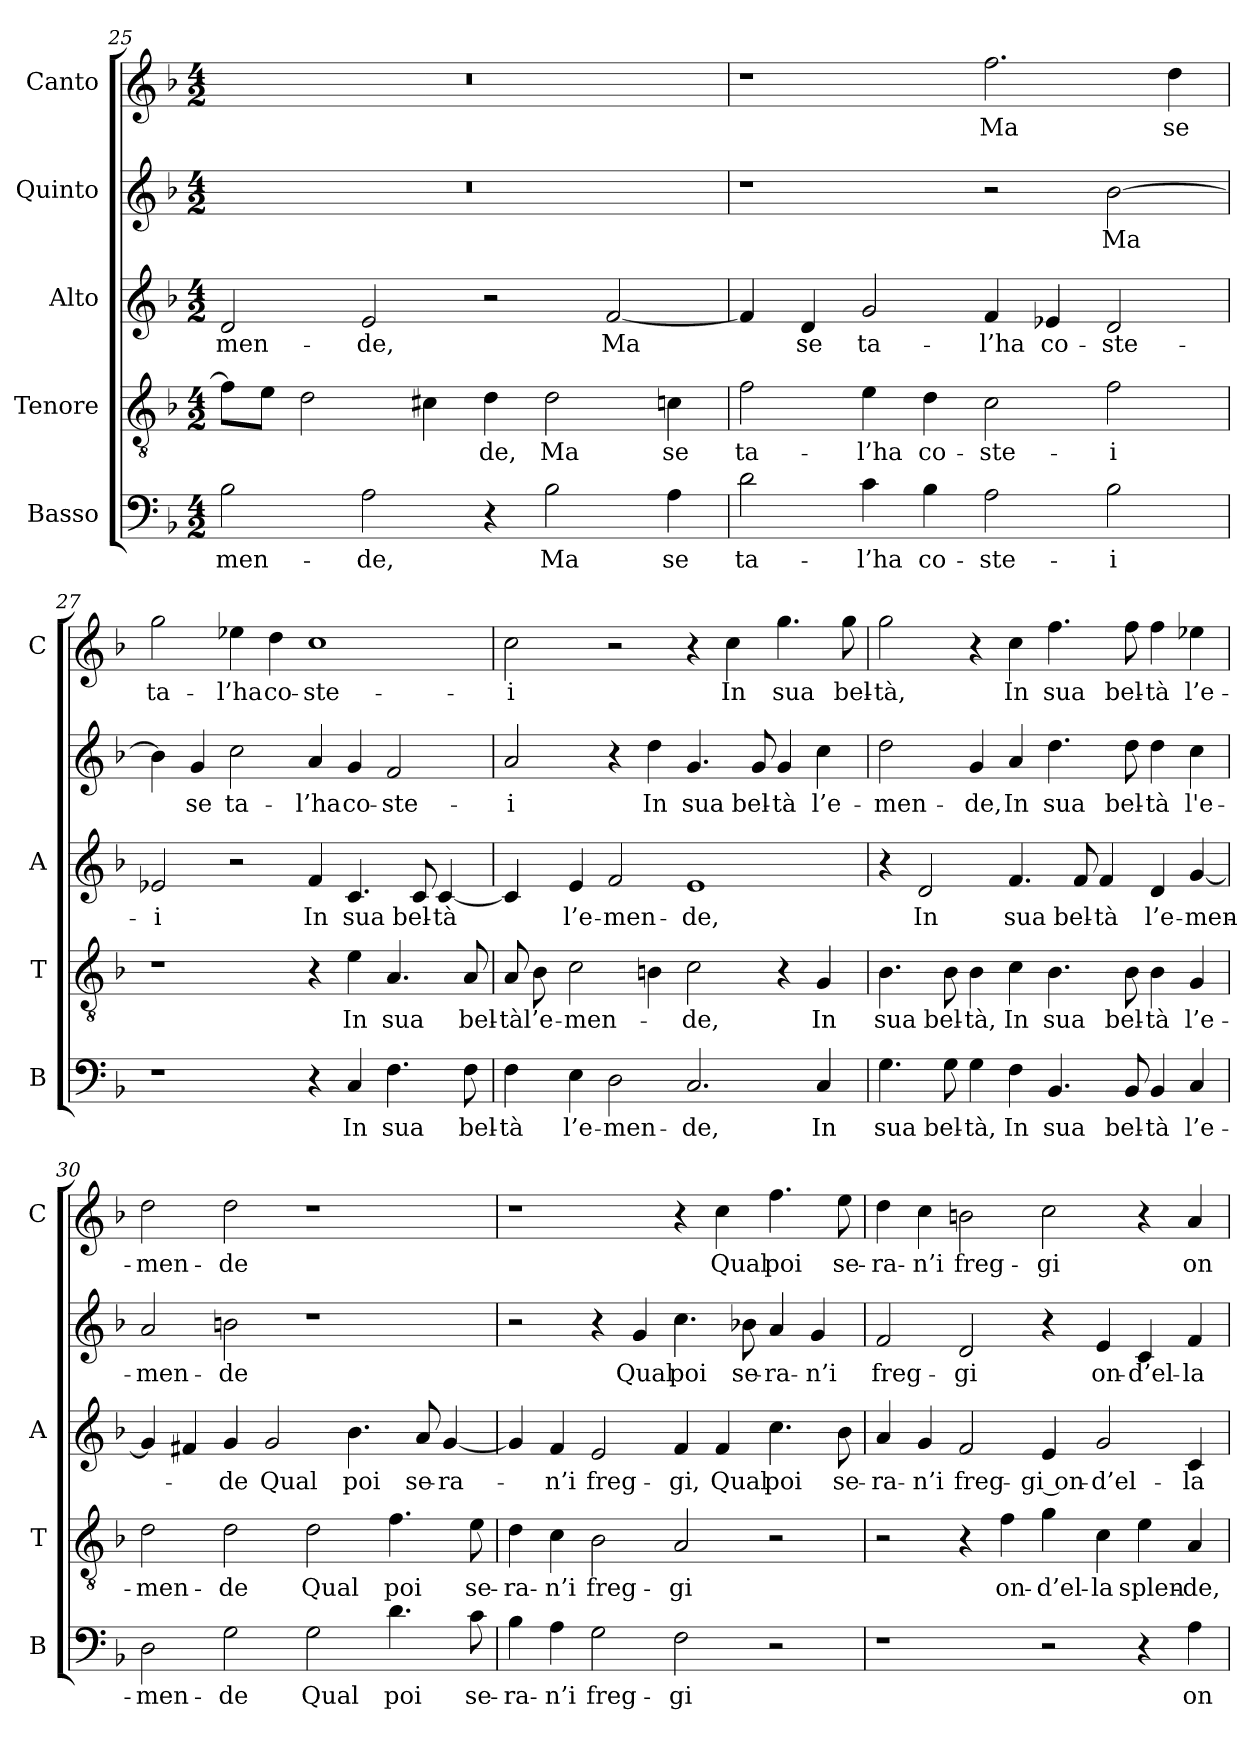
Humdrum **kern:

**kern	**text	**kern	**text	**kern	**text	**kern	**text	**kern	**text
*part5	*part5	*part4	*part4	*part3	*part3	*part2	*part2	*part1	*part1
*staff5	*staff5	*staff4	*staff4	*staff3	*staff3	*staff2	*staff2	*staff1	*staff1
*I"Basso	*	*I"Tenore	*	*I"Alto	*	*I"Quinto	*	*I"Canto	*
*I'B	*	*I'T	*	*I'A	*	*	*	*I'C	*
*clefF4	*	*clefGv2	*	*clefG2	*	*clefG2	*	*clefG2	*
*k[b-]	*	*k[b-]	*	*k[b-]	*	*k[b-]	*	*k[b-]	*
*M4/2	*	*M4/2	*	*M4/2	*	*M4/2	*	*M4/2	*
=25	=25	=25	=25	=25	=25	=25	=25	=25	=25
2B-	-men-	8fL]	.	2d	-men-	0r	.	0r	.
.	.	8eJ	.	.	.	.	.	.	.
.	.	2d	.	.	.	.	.	.	.
2A	-de,	.	.	2e	-de,	.	.	.	.
.	.	4c#X	.	.	.	.	.	.	.
4r	.	4d	-de,	2r	.	.	.	.	.
2B-	Ma	2d	Ma	.	.	.	.	.	.
.	.	.	.	[2f	Ma	.	.	.	.
4A	se	4cn	se	.	.	.	.	.	.
=26	=26	=26	=26	=26	=26	=26	=26	=26	=26
2d	ta-	2f	ta-	4f]	.	1r	.	1r	.
.	.	.	.	4d	se	.	.	.	.
4c	-l’ha	4e	-l’ha	2g	ta-	.	.	.	.
4B-	co-	4d	co-	.	.	.	.	.	.
2A	-ste-	2c	-ste-	4f	-l’ha	2r	.	2.ff	Ma
.	.	.	.	4e-X	co-	.	.	.	.
2B-	-i	2f	-i	2d	-ste-	[2b-	Ma	.	.
.	.	.	.	.	.	.	.	4dd	se
=27	=27	=27	=27	=27	=27	=27	=27	=27	=27
1r	.	1r	.	2e-X	-i	4b-]	.	2gg	ta-
.	.	.	.	.	.	4g	se	.	.
.	.	.	.	2r	.	2cc	ta-	4ee-X	-l’ha
.	.	.	.	.	.	.	.	4dd	co-
4r	.	4r	.	4f	In	4a	-l’ha	1cc	-ste-
4C	In	4e	In	4.c	sua	4g	co-	.	.
4.F	sua	4.A	sua	.	.	2f	-ste-	.	.
.	.	.	.	8c	bel-	.	.	.	.
.	.	.	.	[4c	-tà	.	.	.	.
8F	bel-	8A	bel-	.	.	.	.	.	.
=28	=28	=28	=28	=28	=28	=28	=28	=28	=28
4F	-tà	8A	-tà	4c]	.	2a	-i	2cc	-i
.	.	8B-	l’e-	.	.	.	.	.	.
4E	l’e-	2c	-men-	4e	l’e-	.	.	.	.
2D	-men-	.	.	2f	-men-	4r	.	2r	.
.	.	4Bn	.	.	.	4dd	In	.	.
2.C	-de,	2c	-de,	1e	-de,	4.g	sua	4r	.
.	.	.	.	.	.	.	.	4cc	In
.	.	.	.	.	.	8g	bel-	.	.
.	.	4r	.	.	.	4g	-tà	4.gg	sua
4C	In	4G	In	.	.	4cc	l’e-	.	.
.	.	.	.	.	.	.	.	8gg	bel-
=29	=29	=29	=29	=29	=29	=29	=29	=29	=29
4.G	sua	4.B-	sua	4r	.	2dd	-men-	2gg	-tà,
.	.	.	.	2d	In	.	.	.	.
8G	bel-	8B-	bel-	.	.	.	.	.	.
4G	-tà,	4B-	-tà,	.	.	4g	-de,	4r	.
4F	In	4c	In	4.f	sua	4a	In	4cc	In
4.BB-	sua	4.B-	sua	.	.	4.dd	sua	4.ff	sua
.	.	.	.	8f	bel-	.	.	.	.
.	.	.	.	4f	-tà	.	.	.	.
8BB-	bel-	8B-	bel-	.	.	8dd	bel-	8ff	bel-
4BB-	-tà	4B-	-tà	4d	l’e-	4dd	-tà	4ff	-tà
4C	l’e-	4G	l’e-	[4g	-men-	4cc	l'e-	4ee-X	l’e-
=30	=30	=30	=30	=30	=30	=30	=30	=30	=30
2D	-men-	2d	-men-	4g]	.	2a	-men-	2dd	-men-
.	.	.	.	4f#X	.	.	.	.	.
2G	-de	2d	-de	4g	-de	2bn	-de	2dd	-de
.	.	.	.	2g	Qual	.	.	.	.
2G	Qual	2d	Qual	.	.	1r	.	1r	.
.	.	.	.	4.b-	poi	.	.	.	.
4.d	poi	4.f	poi	.	.	.	.	.	.
.	.	.	.	8a	se-	.	.	.	.
.	.	.	.	[4g	-ra-	.	.	.	.
8c	se-	8e	se-	.	.	.	.	.	.
=31	=31	=31	=31	=31	=31	=31	=31	=31	=31
4B-	-ra-	4d	-ra-	4g]	.	2r	.	1r	.
4A	-n’i	4c	-n’i	4f	-n’i	.	.	.	.
2G	freg-	2B-	freg-	2e	freg-	4r	.	.	.
.	.	.	.	.	.	4g	Qual	.	.
2F	-gi	2A	-gi	4f	-gi,	4.cc	poi	4r	.
.	.	.	.	4f	Qual	.	.	4cc	Qual
.	.	.	.	.	.	8b-X	se-	.	.
2r	.	2r	.	4.cc	poi	4a	-ra-	4.ff	poi
.	.	.	.	.	.	4g	-n’i	.	.
.	.	.	.	8b-	se-	.	.	8ee	se-
=32	=32	=32	=32	=32	=32	=32	=32	=32	=32
1r	.	2r	.	4a	-ra-	2f	freg-	4dd	-ra-
.	.	.	.	4g	-n’i	.	.	4cc	-n’i
.	.	4r	.	2f	freg-	2d	-gi	2bn	freg-
.	.	4f	on-	.	.	.	.	.	.
2r	.	4g	-d’el-	4e	-gi on-	4r	.	2cc	-gi
.	.	4c	-la	2g	-d’el-	4e	on-	.	.
4r	.	4e	splen-	.	.	4c	-d’el-	4r	.
4A	on-	4A	-de,	4c	-la	4f	-la	4a	on-
=	=	=	=	=	=	=	=	=	=
*-	*-	*-	*-	*-	*-	*-	*-	*-	*-
